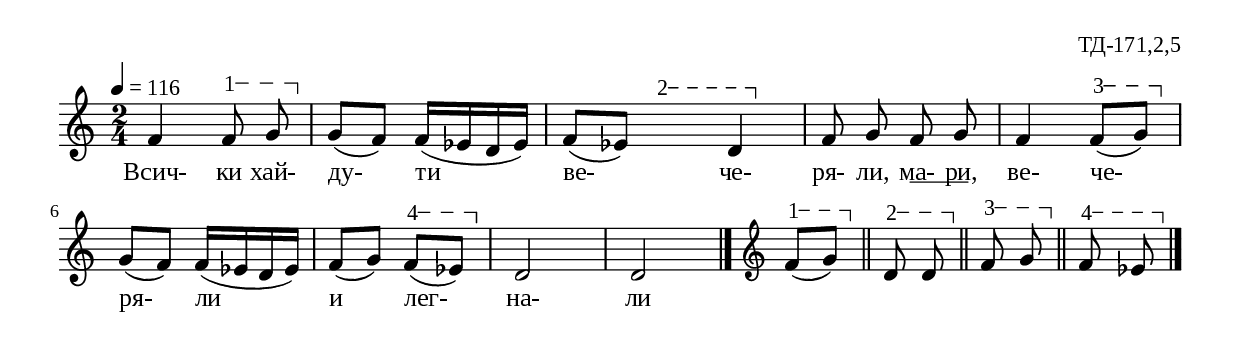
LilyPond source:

%{
TD_171_2_05
%}

\include "td-preamble.ly"

\score {
\relative c' {
 \tempo 4 = 116
  \time 2/4
\varA 
f4 f8\startTextSpan g\stopTextSpan\noBeam 
g( f) f16( ees d ees)
\varB
\set Score.measureLength = #(ly:make-moment 3 4)
 f8( ees) \hideNotes c4\startTextSpan  \unHideNotes d4\stopTextSpan 
\set Score.measureLength = #(ly:make-moment 2 4)
f8\noBeam g f\noBeam g 
\varC
f4 f8\startTextSpan( g\stopTextSpan)
g( f) f16( ees d ees) 
\varD
f8( g) f\startTextSpan( ees\stopTextSpan) 
d2 d2
 \bar "|."
\endm 
 \set Score.measureLength = #(ly:make-moment 1 4)
\varA
f8(\startTextSpan g\stopTextSpan) \bar "||" 
\varB
d8\startTextSpan d\stopTextSpan\noBeam  \bar "||" 
\varC
f8\startTextSpan g\stopTextSpan\noBeam  \bar "||"  
\varD
f8\startTextSpan ees\stopTextSpan\noBeam
\bar "|." 
}
\addlyrics { Всич- ки хай- ду- ти ве- " " че- ря- ли, 
ма- \startTextSpan ри, \stopTextSpan\noBeam ве- че- ря- ли
и лег- на- ли }
%
\layout {
  indent = #0
  line-width = 190\mm
  ragged-right=##f
\context {
      \Lyrics
      \consists "Text_spanner_engraver"
      \override TextSpanner #'direction = #DOWN
      \override TextSpanner #'style = #'line    
      \override TextSpanner #'outside-staff-priority = ##f
      \override TextSpanner #'padding = #0.2 % sets the distance of the line from the lyrics
      \override TextSpanner #'bound-details =
      #`((left . ((Y . 0)
                  (padding . 0)
                  (attach-dir . ,LEFT)))
         (left-broken . ((end-on-note . #t)))
         (right . ((Y . 0)
                   (padding . 0)
                   (attach-dir . ,RIGHT))))
    }
  
}
%
\midi { 
	\context {
		\Score
		tempoWholesPerMinute = #(ly:make-moment 116 4)
		}
	}
}

\header{
  opus = "ТД-171,2,5"
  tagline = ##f
}



